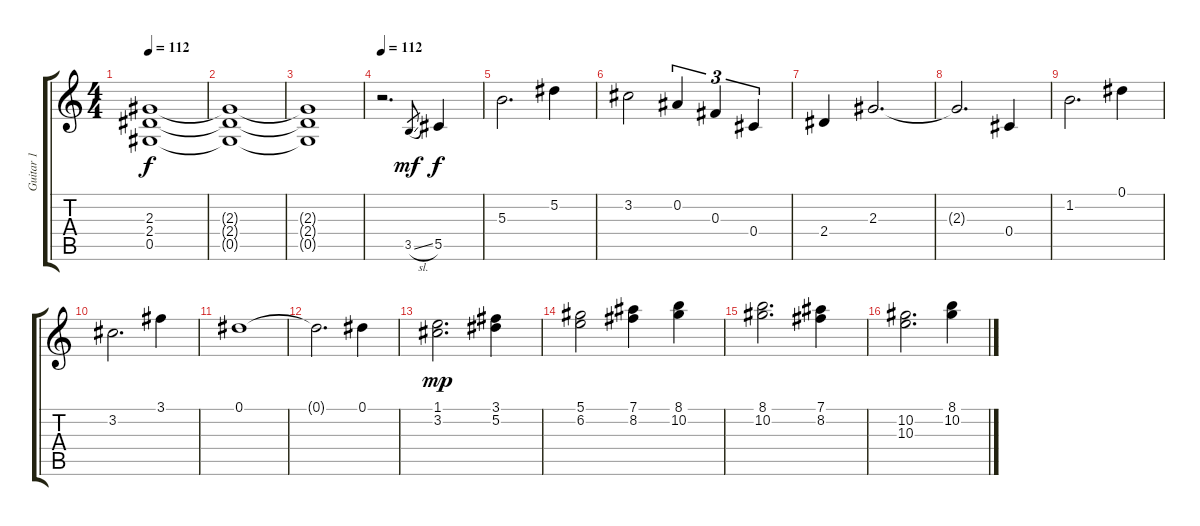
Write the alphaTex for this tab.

\track ("Guitar 1" "Guitar 1") {instrument distortionguitar}
\staff {score tabs}
\tuning (Eb4 Bb3 Gb3 Db3 Ab2 Eb2) {hide}
\ts (4 4)
\tempo 112
\clef g2
\ks c
(2.3{t} 2.4{t} 0.5{t}).1{dy f} |
(2.3{t} 2.4{t} 0.5{t}).1{volume 0} |
(2.3{t} 2.4{t} 0.5{t}).1 |
\tempo 112
r.2{d volume 16 balance 8} 3.5{sl}.8{gr dy mf} 5.5.4{dy f} |
5.3.2{d} 5.2.4 |
3.2.2 0.2.4{tu (3 2)} 0.3.4{tu (3 2)} 0.4.4{tu (3 2)} |
2.4.4 2.3.2{d} |
2.3{t}.2{d} 0.4.4 |
1.2.2{d} 0.1.4 |
3.2.2{d} 3.1.4 |
0.1.1 |
0.1{t}.2{d} 0.1.4 |
(1.1 3.2).2{d dy mp} (3.1 5.2).4 |
(5.1 6.2).2 (7.1 8.2).4 (8.1 10.2).4 |
(8.1 10.2).2{d} (7.1 8.2).4 |
(10.2 10.3).2{d} (8.1 10.2).4
